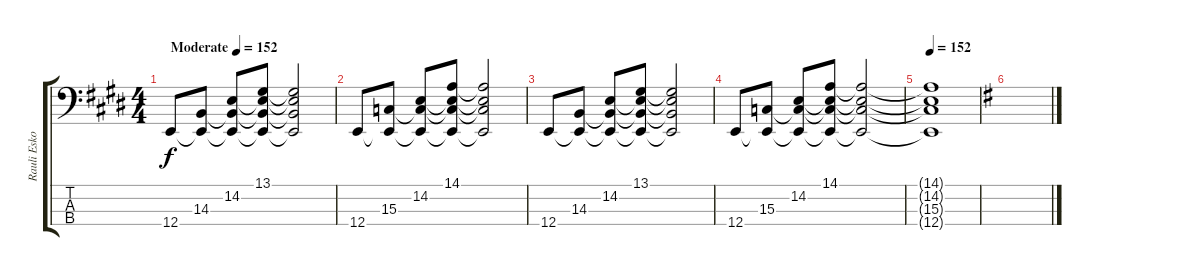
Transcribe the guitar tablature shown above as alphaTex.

\track ("Rauli Eskolin" "Rauli Esko") {instrument acousticgrandpiano}
\staff {score tabs}
\tuning (G2 D2 A1 E1) {hide}
\ts (4 4)
\tempo (152 "Moderate")
\tempo 113
\tempo (152 "Moderate")
\clef f4
\ks e
12.4.8{dy f instrument acousticgrandpiano} (14.3 12.4{t}).8 (14.2 14.3{t} 12.4{t}).8 (13.1 14.2{t} 14.3{t} 12.4{t}).8 (13.1{t} 14.2{t} 14.3{t} 12.4{t}).2 |
12.4.8 (15.3 12.4{t}).8 (14.2 15.3{t} 12.4{t}).8 (14.1 14.2{t} 15.3{t} 12.4{t}).8 (14.1{t} 14.2{t} 15.3{t} 12.4{t}).2 |
12.4.8 (14.3 12.4{t}).8 (14.2 14.3{t} 12.4{t}).8 (13.1 14.2{t} 14.3{t} 12.4{t}).8 (13.1{t} 14.2{t} 14.3{t} 12.4{t}).2 |
12.4.8 (15.3 12.4{t}).8 (14.2 15.3{t} 12.4{t}).8 (14.1 14.2{t} 15.3{t} 12.4{t}).8 (14.1{t} 14.2{t} 15.3{t} 12.4{t}).2 |
\tempo 152
(14.1{t} 14.2{t} 15.3{t} 12.4{t}).1 |
\ks eminor
